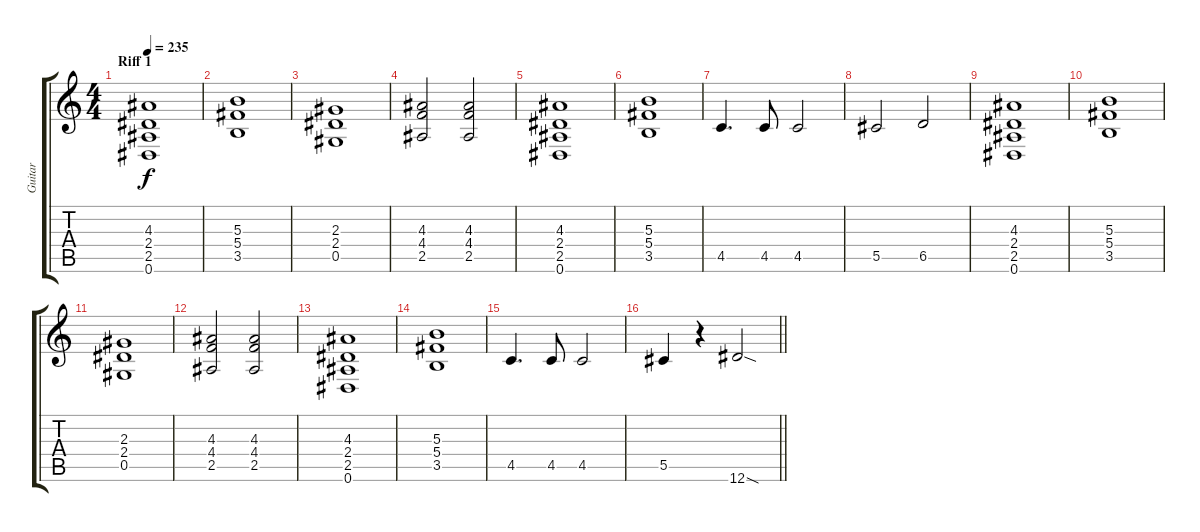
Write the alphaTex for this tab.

\track ("Guitar" "Guitar") {instrument distortionguitar}
\staff {score tabs}
\tuning (Eb4 Bb3 Gb3 Db3 Ab2 Eb2) {hide}
\ts (4 4)
\section ("" "Riff 1")
\tempo 235
\clef g2
\ks aminor
(4.3 2.4 2.5 0.6).1{dy f} |
(5.3 5.4 3.5).1 |
(2.3 2.4 0.5).1 |
(4.3 4.4 2.5).2 (4.3 4.4 2.5).2 |
(4.3 2.4 2.5 0.6).1 |
(5.3 5.4 3.5).1 |
4.5.4{d} 4.5.8 4.5.2 |
5.5.2 6.5.2 |
(4.3 2.4 2.5 0.6).1 |
(5.3 5.4 3.5).1 |
(2.3 2.4 0.5).1 |
(4.3 4.4 2.5).2 (4.3 4.4 2.5).2 |
(4.3 2.4 2.5 0.6).1 |
(5.3 5.4 3.5).1 |
4.5.4{d} 4.5.8 4.5.2 |
\barLineRight lightlight
5.5.4 r.4 12.6{sod}.2
